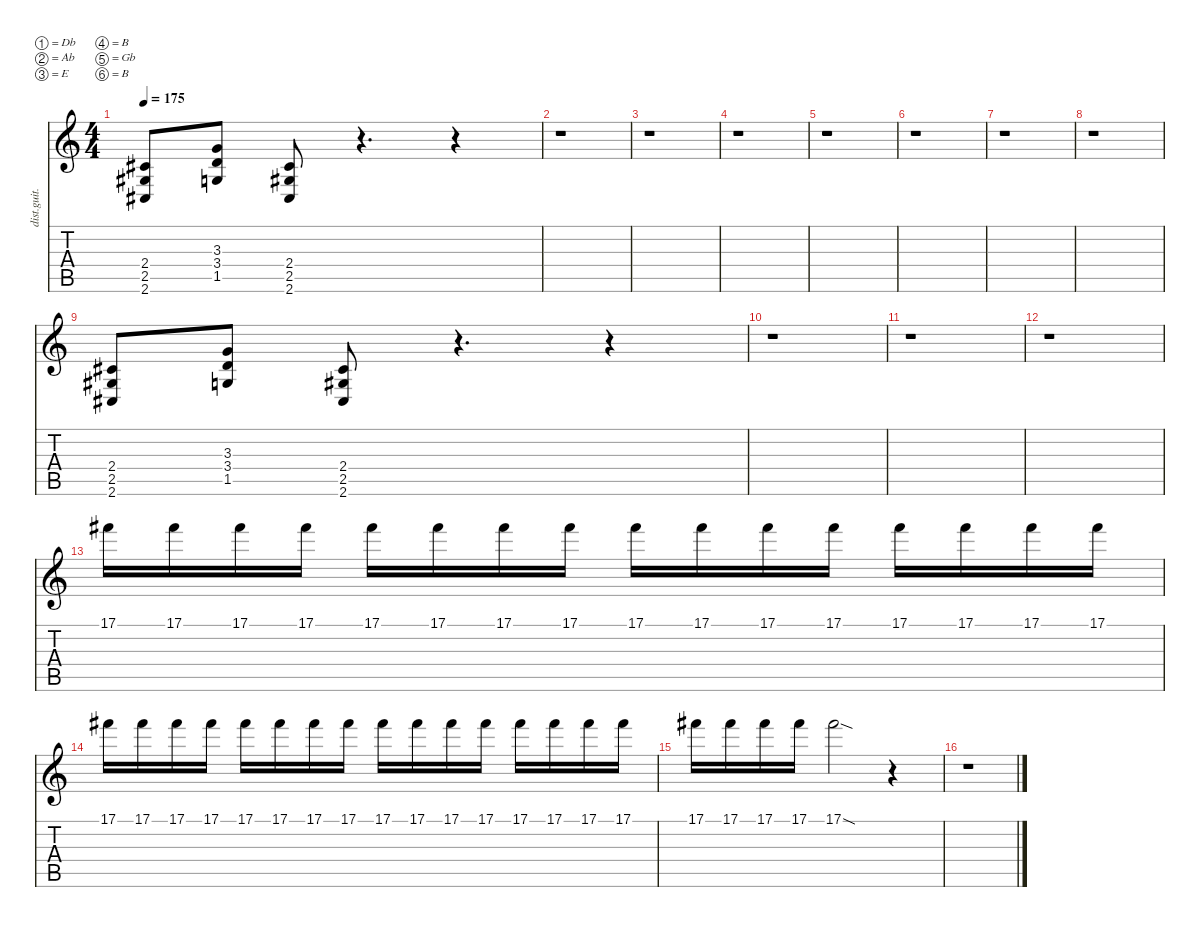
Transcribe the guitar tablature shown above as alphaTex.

\defaultSystemsLayout 4
\hideDynamics
\bracketExtendMode nobrackets
\track ("riff" "dist.guit.") {instrument distortionguitar}
\staff {score tabs}
\tuning (Db4 Ab3 E3 B2 Gb2 B1)
\ts (4 4)
\tempo 175
\clef g2
\ks c
(2.6{acc #} 2.5{acc #} 2.4{acc #}).8{dy mf beam Up} (1.5 3.4 3.3).8{beam Up} (2.6{acc #} 2.5{acc #} 2.4{acc #}).8{beam Up} r.4{d beam Down} r.4{beam Down} |
r.1{beam Down} |
r.1{beam Down} |
r.1{beam Down} |
r.1{beam Down} |
r.1{beam Down} |
r.1{beam Down} |
r.1{beam Down} |
(2.6{acc #} 2.5{acc #} 2.4{acc #}).8{beam Up} (1.5 3.4 3.3).8{beam Up} (2.6{acc #} 2.5{acc #} 2.4{acc #}).8{beam Up} r.4{d beam Down} r.4{beam Down} |
r.1{beam Down} |
r.1{beam Down} |
r.1{beam Down} |
17.1{acc #}.16{beam Down} 17.1{acc #}.16{beam Down} 17.1{acc #}.16{beam Down} 17.1{acc #}.16{beam Down} 17.1{acc #}.16{beam Down} 17.1{acc #}.16{beam Down} 17.1{acc #}.16{beam Down} 17.1{acc #}.16{beam Down} 17.1{acc #}.16{beam Down} 17.1{acc #}.16{beam Down} 17.1{acc #}.16{beam Down} 17.1{acc #}.16{beam Down} 17.1{acc #}.16{beam Down} 17.1{acc #}.16{beam Down} 17.1{acc #}.16{beam Down} 17.1{acc #}.16{beam Down} |
17.1{acc #}.16{beam Down} 17.1{acc #}.16{beam Down} 17.1{acc #}.16{beam Down} 17.1{acc #}.16{beam Down} 17.1{acc #}.16{beam Down} 17.1{acc #}.16{beam Down} 17.1{acc #}.16{beam Down} 17.1{acc #}.16{beam Down} 17.1{acc #}.16{beam Down} 17.1{acc #}.16{beam Down} 17.1{acc #}.16{beam Down} 17.1{acc #}.16{beam Down} 17.1{acc #}.16{beam Down} 17.1{acc #}.16{beam Down} 17.1{acc #}.16{beam Down} 17.1{acc #}.16{beam Down} |
17.1{acc #}.16{beam Down} 17.1{acc #}.16{beam Down} 17.1{acc #}.16{beam Down} 17.1{acc #}.16{beam Down} 17.1{sod acc #}.2{beam Down} r.4{beam Down} |
r.1{beam Down}
